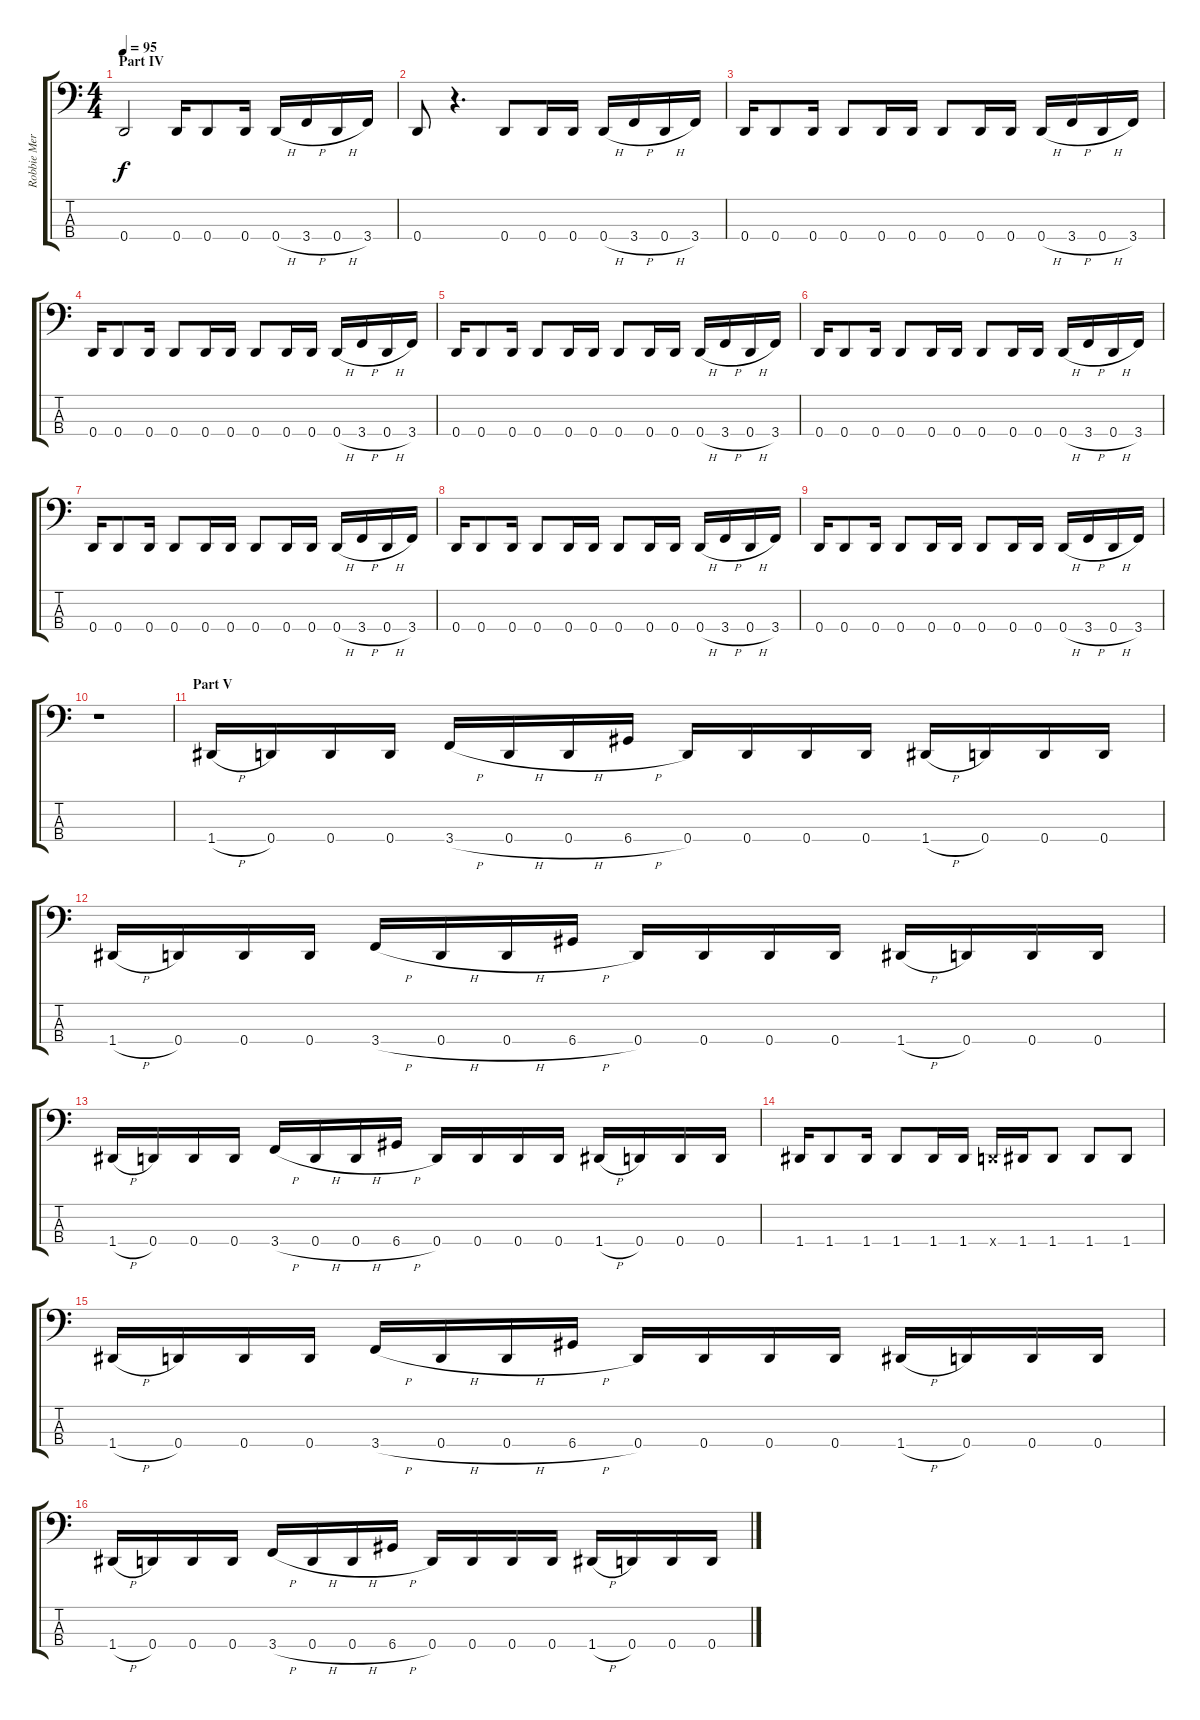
\track ("Robbie Merill - Bass" "Robbie Mer") {instrument electricbassfinger}
\staff {score tabs}
\tuning (G2 D2 A1 D1) {hide}
\ts (4 4)
\section ("" "Part IV")
\tempo 95
\clef f4
\ks c
0.4{t}.2{dy f} 0.4.16 0.4.8 0.4.16 0.4{h}.16 3.4{h}.16 0.4{h}.16 3.4.16 |
0.4.8 r.4{d} 0.4.8 0.4.16 0.4.16 0.4{h}.16 3.4{h}.16 0.4{h}.16 3.4.16 |
0.4.16 0.4.8 0.4.16 0.4.8 0.4.16 0.4.16 0.4.8 0.4.16 0.4.16 0.4{h}.16 3.4{h}.16 0.4{h}.16 3.4.16 |
0.4.16 0.4.8 0.4.16 0.4.8 0.4.16 0.4.16 0.4.8 0.4.16 0.4.16 0.4{h}.16 3.4{h}.16 0.4{h}.16 3.4.16 |
0.4.16 0.4.8 0.4.16 0.4.8 0.4.16 0.4.16 0.4.8 0.4.16 0.4.16 0.4{h}.16 3.4{h}.16 0.4{h}.16 3.4.16 |
0.4.16 0.4.8 0.4.16 0.4.8 0.4.16 0.4.16 0.4.8 0.4.16 0.4.16 0.4{h}.16 3.4{h}.16 0.4{h}.16 3.4.16 |
0.4.16 0.4.8 0.4.16 0.4.8 0.4.16 0.4.16 0.4.8 0.4.16 0.4.16 0.4{h}.16 3.4{h}.16 0.4{h}.16 3.4.16 |
0.4.16 0.4.8 0.4.16 0.4.8 0.4.16 0.4.16 0.4.8 0.4.16 0.4.16 0.4{h}.16 3.4{h}.16 0.4{h}.16 3.4.16 |
0.4.16 0.4.8 0.4.16 0.4.8 0.4.16 0.4.16 0.4.8 0.4.16 0.4.16 0.4{h}.16 3.4{h}.16 0.4{h}.16 3.4.16 |
r.1 |
\section ("" "Part V")
1.4{h}.16 0.4.16 0.4.16 0.4.16 3.4{h}.16 0.4{h}.16 0.4{h}.16 6.4{h}.16 0.4.16 0.4.16 0.4.16 0.4.16 1.4{h}.16 0.4.16 0.4.16 0.4.16 |
1.4{h}.16 0.4.16 0.4.16 0.4.16 3.4{h}.16 0.4{h}.16 0.4{h}.16 6.4{h}.16 0.4.16 0.4.16 0.4.16 0.4.16 1.4{h}.16 0.4.16 0.4.16 0.4.16 |
1.4{h}.16 0.4.16 0.4.16 0.4.16 3.4{h}.16 0.4{h}.16 0.4{h}.16 6.4{h}.16 0.4.16 0.4.16 0.4.16 0.4.16 1.4{h}.16 0.4.16 0.4.16 0.4.16 |
1.4.16 1.4.8 1.4.16 1.4.8 1.4.16 1.4.16 0.4{x}.16 1.4.16 1.4.8 1.4.8 1.4.8 |
1.4{h}.16 0.4.16 0.4.16 0.4.16 3.4{h}.16 0.4{h}.16 0.4{h}.16 6.4{h}.16 0.4.16 0.4.16 0.4.16 0.4.16 1.4{h}.16 0.4.16 0.4.16 0.4.16 |
1.4{h}.16 0.4.16 0.4.16 0.4.16 3.4{h}.16 0.4{h}.16 0.4{h}.16 6.4{h}.16 0.4.16 0.4.16 0.4.16 0.4.16 1.4{h}.16 0.4.16 0.4.16 0.4.16
